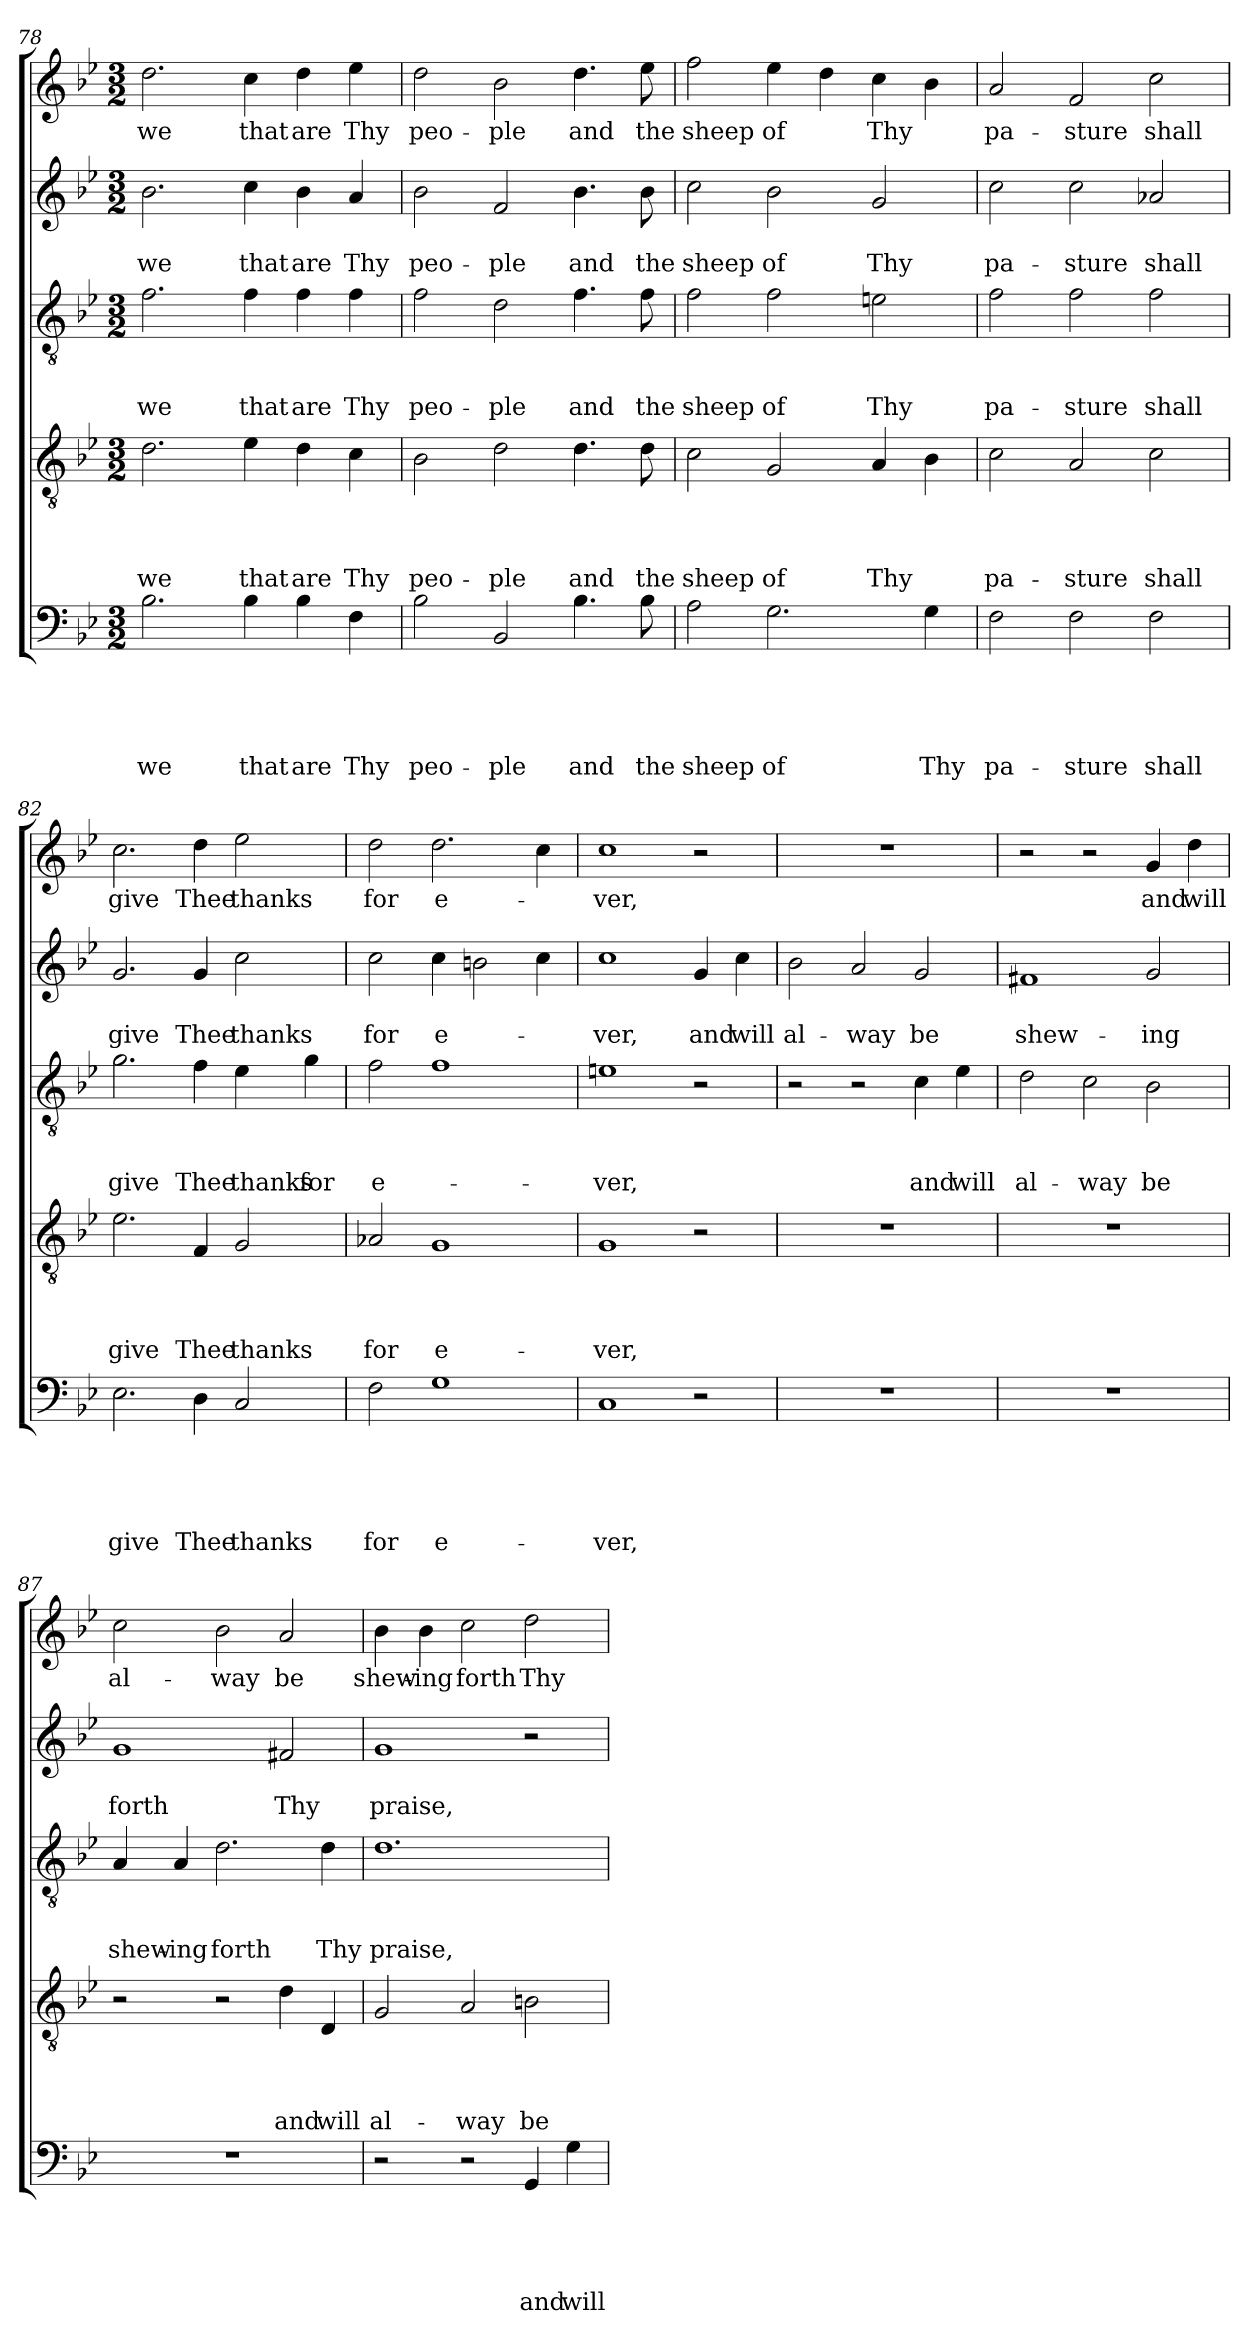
**kern	**text	**text	**text	**text	**text	**kern	**text	**text	**text	**text	**kern	**text	**text	**text	**kern	**text	**text	**kern	**text
*part5	*part5	*part5	*part5	*part5	*part5	*part4	*part4	*part4	*part4	*part4	*part3	*part3	*part3	*part3	*part2	*part2	*part2	*part1	*part1
*staff5	*staff5	*staff5	*staff5	*staff5	*staff5	*staff4	*staff4	*staff4	*staff4	*staff4	*staff3	*staff3	*staff3	*staff3	*staff2	*staff2	*staff2	*staff1	*staff1
*clefF4	*	*	*	*	*	*clefGv2	*	*	*	*	*clefGv2	*	*	*	*clefG2	*	*	*clefG2	*
*k[b-e-]	*	*	*	*	*	*k[b-e-]	*	*	*	*	*k[b-e-]	*	*	*	*k[b-e-]	*	*	*k[b-e-]	*
*B-:	*	*	*	*	*	*B-:	*	*	*	*	*B-:	*	*	*	*B-:	*	*	*B-:	*
*M3/2	*	*	*	*	*	*M3/2	*	*	*	*	*M3/2	*	*	*	*M3/2	*	*	*M3/2	*
=78	=78	=78	=78	=78	=78	=78	=78	=78	=78	=78	=78	=78	=78	=78	=78	=78	=78	=78	=78
!	!	!	!	!	!LO:LY:b	!	!	!	!	!LO:LY:b	!	!	!	!LO:LY:b	!	!	!LO:LY:b	!	!LO:LY:b
2.B-\	.	.	.	.	we	2.d\	.	.	.	we	2.f\	.	.	we	2.b-\	.	we	2.dd\	we
!	!	!	!	!	!LO:LY:b	!	!	!	!	!LO:LY:b	!	!	!	!LO:LY:b	!	!	!LO:LY:b	!	!LO:LY:b
4B-\	.	.	.	.	that	4e-\	.	.	.	that	4f\	.	.	that	4cc\	.	that	4cc\	that
!	!	!	!	!	!LO:LY:b	!	!	!	!	!LO:LY:b	!	!	!	!LO:LY:b	!	!	!LO:LY:b	!	!LO:LY:b
4B-\	.	.	.	.	are	4d\	.	.	.	are	4f\	.	.	are	4b-\	.	are	4dd\	are
!	!	!	!	!	!LO:LY:b	!	!	!	!	!LO:LY:b	!	!	!	!LO:LY:b	!	!	!LO:LY:b	!	!LO:LY:b
4F\	.	.	.	.	Thy	4c\	.	.	.	Thy	4f\	.	.	Thy	4a/	.	Thy	4ee-\	Thy
!!LO:LB:g=z
=79	=79	=79	=79	=79	=79	=79	=79	=79	=79	=79	=79	=79	=79	=79	=79	=79	=79	=79	=79
!	!	!	!	!	!LO:LY:b	!	!	!	!	!LO:LY:b	!	!	!	!LO:LY:b	!	!	!LO:LY:b	!	!LO:LY:b
2B-\	.	.	.	.	peo-	2B-\	.	.	.	peo-	2f\	.	.	peo-	2b-\	.	peo-	2dd\	peo-
!	!	!	!	!	!LO:LY:b	!	!	!	!	!LO:LY:b	!	!	!	!LO:LY:b	!	!	!LO:LY:b	!	!LO:LY:b
2BB-/	.	.	.	.	-ple	2d\	.	.	.	-ple	2d\	.	.	-ple	2f/	.	-ple	2b-\	-ple
!	!	!	!	!	!LO:LY:b	!	!	!	!	!LO:LY:b	!	!	!	!LO:LY:b	!	!	!LO:LY:b	!	!LO:LY:b
4.B-\	.	.	.	.	and	4.d\	.	.	.	and	4.f\	.	.	and	4.b-\	.	and	4.dd\	and
!	!	!	!	!	!LO:LY:b	!	!	!	!	!LO:LY:b	!	!	!	!LO:LY:b	!	!	!LO:LY:b	!	!LO:LY:b
8B-\	.	.	.	.	the	8d\	.	.	.	the	8f\	.	.	the	8b-\	.	the	8ee-\	the
=80	=80	=80	=80	=80	=80	=80	=80	=80	=80	=80	=80	=80	=80	=80	=80	=80	=80	=80	=80
!	!	!	!	!	!LO:LY:b	!	!	!	!	!LO:LY:b	!	!	!	!LO:LY:b	!	!	!LO:LY:b	!	!LO:LY:b
2A\	.	.	.	.	sheep	2c\	.	.	.	sheep	2f\	.	.	sheep	2cc\	.	sheep	2ff\	sheep
!	!	!	!	!	!LO:LY:b	!	!	!	!	!LO:LY:b	!	!	!	!LO:LY:b	!	!	!LO:LY:b	!	!LO:LY:b
2.G\	.	.	.	.	of	2G/	.	.	.	of	2f\	.	.	of	2b-\	.	of	4ee-\	of
.	.	.	.	.	.	.	.	.	.	.	.	.	.	.	.	.	.	4dd\	.
!	!	!	!	!	!	!	!	!	!	!LO:LY:b	!	!	!	!LO:LY:b	!	!	!LO:LY:b	!	!LO:LY:b
.	.	.	.	.	.	4A/	.	.	.	Thy	2en\	.	.	Thy	2g/	.	Thy	4cc\	Thy
!	!	!	!	!	!LO:LY:b	!	!	!	!	!	!	!	!	!	!	!	!	!	!
4G\	.	.	.	.	Thy	4B-\	.	.	.	.	.	.	.	.	.	.	.	4b-\	.
=81	=81	=81	=81	=81	=81	=81	=81	=81	=81	=81	=81	=81	=81	=81	=81	=81	=81	=81	=81
!	!	!	!	!	!LO:LY:b	!	!	!	!	!LO:LY:b	!	!	!	!LO:LY:b	!	!	!LO:LY:b	!	!LO:LY:b
2F\	.	.	.	.	pa-	2c\	.	.	.	pa-	2f\	.	.	pa-	2cc\	.	pa-	2a/	pa-
!	!	!	!	!	!LO:LY:b	!	!	!	!	!LO:LY:b	!	!	!	!LO:LY:b	!	!	!LO:LY:b	!	!LO:LY:b
2F\	.	.	.	.	-sture	2A/	.	.	.	-sture	2f\	.	.	-sture	2cc\	.	-sture	2f/	-sture
!	!	!	!	!	!LO:LY:b	!	!	!	!	!LO:LY:b	!	!	!	!LO:LY:b	!	!	!LO:LY:b	!	!LO:LY:b
2F\	.	.	.	.	shall	2c\	.	.	.	shall	2f\	.	.	shall	2a-X/	.	shall	2cc\	shall
=82	=82	=82	=82	=82	=82	=82	=82	=82	=82	=82	=82	=82	=82	=82	=82	=82	=82	=82	=82
!	!	!	!	!	!LO:LY:b	!	!	!	!	!LO:LY:b	!	!	!	!LO:LY:b	!	!	!LO:LY:b	!	!LO:LY:b
2.E-\	.	.	.	.	give	2.e-\	.	.	.	give	2.g\	.	.	give	2.g/	.	give	2.cc\	give
!	!	!	!	!	!LO:LY:b	!	!	!	!	!LO:LY:b	!	!	!	!LO:LY:b	!	!	!LO:LY:b	!	!LO:LY:b
4D\	.	.	.	.	Thee	4F/	.	.	.	Thee	4f\	.	.	Thee	4g/	.	Thee	4dd\	Thee
!	!	!	!	!	!LO:LY:b	!	!	!	!	!LO:LY:b	!	!	!	!LO:LY:b	!	!	!LO:LY:b	!	!LO:LY:b
2C/	.	.	.	.	thanks	2G/	.	.	.	thanks	4e-\	.	.	thanks	2cc\	.	thanks	2ee-\	thanks
!	!	!	!	!	!	!	!	!	!	!	!	!	!	!LO:LY:b	!	!	!	!	!
.	.	.	.	.	.	.	.	.	.	.	4g\	.	.	for	.	.	.	.	.
=83	=83	=83	=83	=83	=83	=83	=83	=83	=83	=83	=83	=83	=83	=83	=83	=83	=83	=83	=83
!	!	!	!	!	!LO:LY:b	!	!	!	!	!LO:LY:b	!	!	!	!LO:LY:b	!	!	!LO:LY:b	!	!LO:LY:b
2F\	.	.	.	.	for	2A-X/	.	.	.	for	2f\	.	.	e-	2cc\	.	for	2dd\	for
!	!	!	!	!	!LO:LY:b	!	!	!	!	!LO:LY:b	!	!	!	!	!	!	!LO:LY:b	!	!LO:LY:b
1G	.	.	.	.	e-	1G	.	.	.	e-	1f	.	.	.	4cc\	.	e-	2.dd\	e-
.	.	.	.	.	.	.	.	.	.	.	.	.	.	.	2bn\	.	.	.	.
.	.	.	.	.	.	.	.	.	.	.	.	.	.	.	4cc\	.	.	4cc\	.
=84	=84	=84	=84	=84	=84	=84	=84	=84	=84	=84	=84	=84	=84	=84	=84	=84	=84	=84	=84
!	!	!	!	!	!LO:LY:b	!	!	!	!	!LO:LY:b	!	!	!	!LO:LY:b	!	!	!LO:LY:b	!	!LO:LY:b
1C	.	.	.	.	-ver,	1G	.	.	.	-ver,	1en	.	.	-ver,	1cc	.	-ver,	1cc	-ver,
!	!	!	!	!	!	!	!	!	!	!	!	!	!	!	!	!	!LO:LY:b	!	!
2r	.	.	.	.	.	2r	.	.	.	.	2r	.	.	.	4g/	.	and	2r	.
!	!	!	!	!	!	!	!	!	!	!	!	!	!	!	!	!	!LO:LY:b	!	!
.	.	.	.	.	.	.	.	.	.	.	.	.	.	.	4cc\	.	will	.	.
!!LO:LB:g=z
=85	=85	=85	=85	=85	=85	=85	=85	=85	=85	=85	=85	=85	=85	=85	=85	=85	=85	=85	=85
!	!	!	!	!	!	!	!	!	!	!	!	!	!	!	!	!	!LO:LY:b	!	!
1.r	.	.	.	.	.	1.r	.	.	.	.	2r	.	.	.	2b-\	.	al-	1.r	.
!	!	!	!	!	!	!	!	!	!	!	!	!	!	!	!	!	!LO:LY:b	!	!
.	.	.	.	.	.	.	.	.	.	.	2r	.	.	.	2a/	.	-way	.	.
!	!	!	!	!	!	!	!	!	!	!	!	!	!	!LO:LY:b	!	!	!LO:LY:b	!	!
.	.	.	.	.	.	.	.	.	.	.	4c\	.	.	and	2g/	.	be	.	.
!	!	!	!	!	!	!	!	!	!	!	!	!	!	!LO:LY:b	!	!	!	!	!
.	.	.	.	.	.	.	.	.	.	.	4e-\	.	.	will	.	.	.	.	.
=86	=86	=86	=86	=86	=86	=86	=86	=86	=86	=86	=86	=86	=86	=86	=86	=86	=86	=86	=86
!	!	!	!	!	!	!	!	!	!	!	!	!	!	!LO:LY:b	!	!	!LO:LY:b	!	!
1.r	.	.	.	.	.	1.r	.	.	.	.	2d\	.	.	al-	1f#X	.	shew-	2r	.
!	!	!	!	!	!	!	!	!	!	!	!	!	!	!LO:LY:b	!	!	!	!	!
.	.	.	.	.	.	.	.	.	.	.	2c\	.	.	-way	.	.	.	2r	.
!	!	!	!	!	!	!	!	!	!	!	!	!	!	!LO:LY:b	!	!	!LO:LY:b	!	!LO:LY:b
.	.	.	.	.	.	.	.	.	.	.	2B-\	.	.	be	2g/	.	-ing	4g/	and
!	!	!	!	!	!	!	!	!	!	!	!	!	!	!	!	!	!	!	!LO:LY:b
.	.	.	.	.	.	.	.	.	.	.	.	.	.	.	.	.	.	4dd\	will
=87	=87	=87	=87	=87	=87	=87	=87	=87	=87	=87	=87	=87	=87	=87	=87	=87	=87	=87	=87
!	!	!	!	!	!	!	!	!	!	!	!	!	!	!LO:LY:b	!	!	!LO:LY:b	!	!LO:LY:b
1.r	.	.	.	.	.	2r	.	.	.	.	4A/	.	.	shew-	1g	.	forth	2cc\	al-
!	!	!	!	!	!	!	!	!	!	!	!	!	!	!LO:LY:b	!	!	!	!	!
.	.	.	.	.	.	.	.	.	.	.	4A/	.	.	-ing	.	.	.	.	.
!	!	!	!	!	!	!	!	!	!	!	!	!	!	!LO:LY:b	!	!	!	!	!LO:LY:b
.	.	.	.	.	.	2r	.	.	.	.	2.d\	.	.	forth	.	.	.	2b-\	-way
!	!	!	!	!	!	!	!	!	!	!LO:LY:b	!	!	!	!	!	!	!LO:LY:b	!	!LO:LY:b
.	.	.	.	.	.	4d\	.	.	.	and	.	.	.	.	2f#X/	.	Thy	2a/	be
!	!	!	!	!	!	!	!	!	!	!LO:LY:b	!	!	!	!LO:LY:b	!	!	!	!	!
.	.	.	.	.	.	4D/	.	.	.	will	4d\	.	.	Thy	.	.	.	.	.
=88	=88	=88	=88	=88	=88	=88	=88	=88	=88	=88	=88	=88	=88	=88	=88	=88	=88	=88	=88
!	!	!	!	!	!	!	!	!	!	!LO:LY:b	!	!	!	!LO:LY:b	!	!	!LO:LY:b	!	!LO:LY:b
2r	.	.	.	.	.	2G/	.	.	.	al-	1.d	.	.	praise,	1g	.	praise,	4b-\	shew-
!	!	!	!	!	!	!	!	!	!	!	!	!	!	!	!	!	!	!	!LO:LY:b
.	.	.	.	.	.	.	.	.	.	.	.	.	.	.	.	.	.	4b-\	-ing
!	!	!	!	!	!	!	!	!	!	!LO:LY:b	!	!	!	!	!	!	!	!	!LO:LY:b
2r	.	.	.	.	.	2A/	.	.	.	-way	.	.	.	.	.	.	.	2cc\	forth
!	!	!	!	!	!LO:LY:b	!	!	!	!	!LO:LY:b	!	!	!	!	!	!	!	!	!LO:LY:b
4GG/	.	.	.	.	and	2Bn\	.	.	.	be	.	.	.	.	2r	.	.	2dd\	Thy
!	!	!	!	!	!LO:LY:b	!	!	!	!	!	!	!	!	!	!	!	!	!	!
4G\	.	.	.	.	will	.	.	.	.	.	.	.	.	.	.	.	.	.	.
=	=	=	=	=	=	=	=	=	=	=	=	=	=	=	=	=	=	=	=
*-	*-	*-	*-	*-	*-	*-	*-	*-	*-	*-	*-	*-	*-	*-	*-	*-	*-	*-	*-
